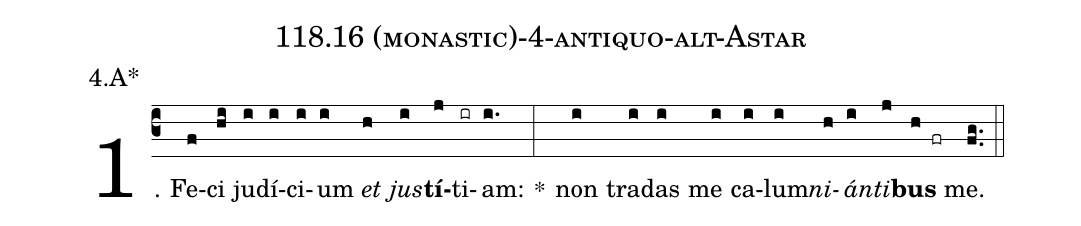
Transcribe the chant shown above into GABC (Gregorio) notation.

name: 118.16 (monastic)-4-antiquo-alt-Astar;
annotation: 4.A*;
%%
(c3)1. Fe(f)ci(hi) ju(i)dí(i)ci(i)um(i) <i>et</i>(h) <i>jus</i>(i)<b>tí</b>(j)ti(ir)am:(i.) *(:) non(i) tra(i)das(i) me(i) ca(i)lum(i)<i>ni</i>(h)<i>án</i>(i)<i>ti</i>(j)<b>bus</b>(h fr) me.(fg..) (::)
